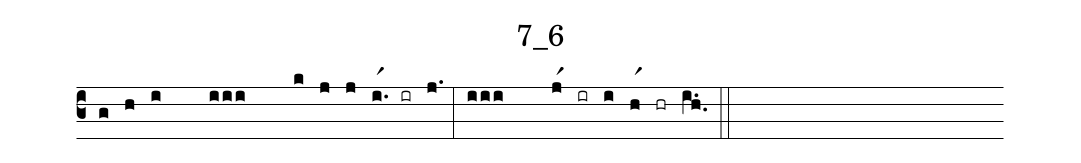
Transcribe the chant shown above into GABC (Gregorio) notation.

name: 7_6;
%%
(c3) (g)(h)(i//////////) (iii//////////) (k)(j)(j) (i.r1)(ir)(j.) (:) (iii//////////)  (jr1) (ir)(i) (hr1)(hr) (i.h.) (::)
